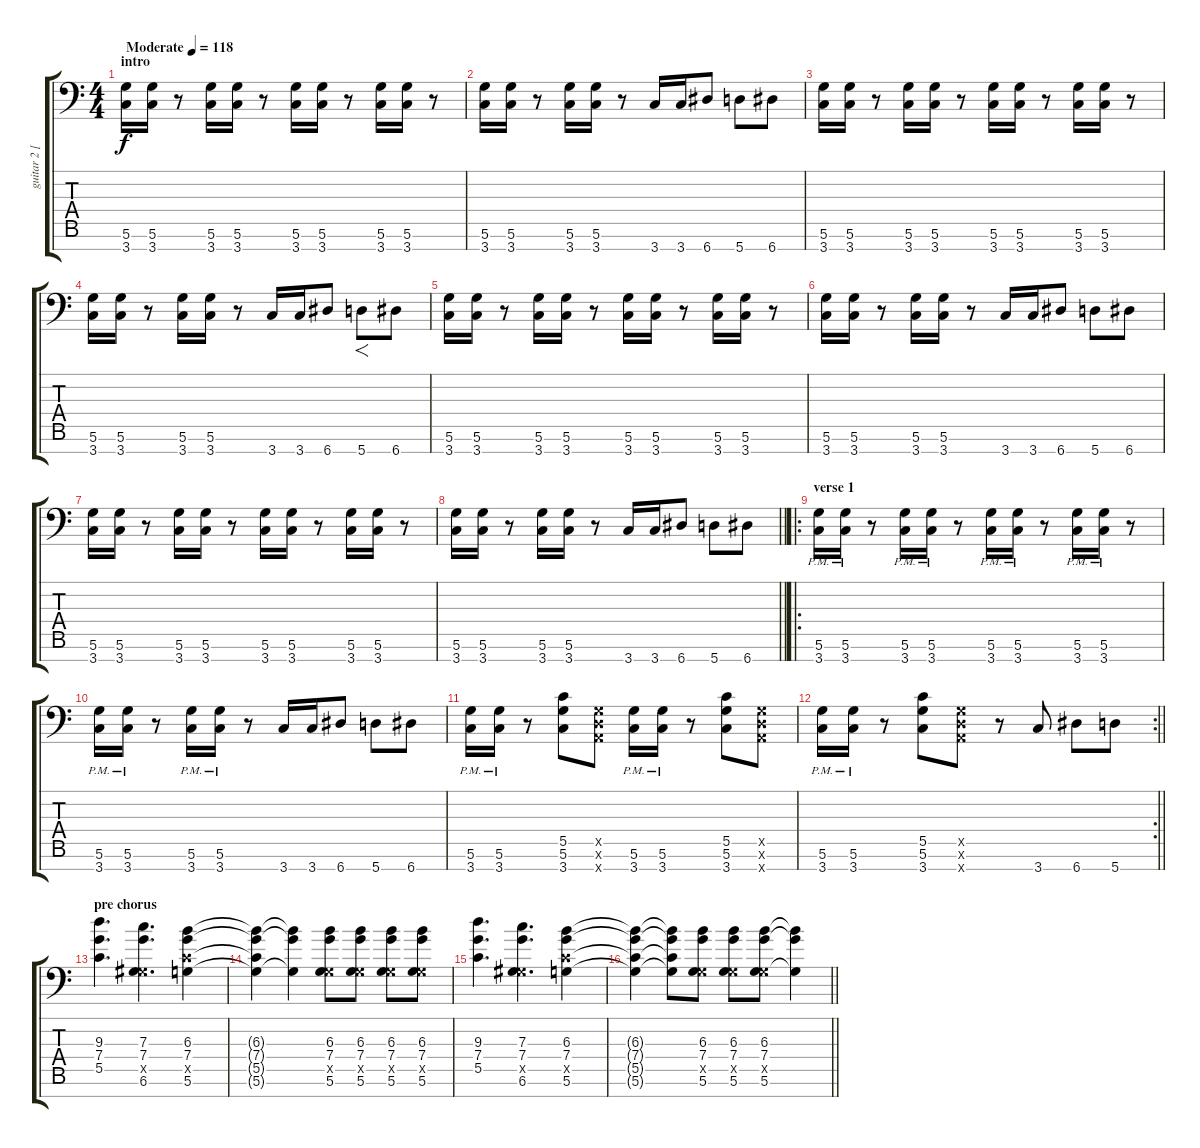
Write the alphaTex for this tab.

\track ("guitar 2 [munky]" "guitar 2 [") {instrument distortionguitar}
\staff {score tabs}
\tuning (D4 A3 F3 C3 G2 D2 A1) {hide}
\ts (4 4)
\section ("" "intro")
\tempo (118 "Moderate")
\clef f4
\ks c
(5.6 3.7).16{dy f instrument distortionguitar} (5.6 3.7).16 r.8 (5.6 3.7).16 (5.6 3.7).16 r.8 (5.6 3.7).16 (5.6 3.7).16 r.8 (5.6 3.7).16 (5.6 3.7).16 r.8 |
(5.6 3.7).16 (5.6 3.7).16 r.8 (5.6 3.7).16 (5.6 3.7).16 r.8 3.7.16 3.7.16 6.7.8 5.7.8 6.7.8 |
(5.6 3.7).16 (5.6 3.7).16 r.8 (5.6 3.7).16 (5.6 3.7).16 r.8 (5.6 3.7).16 (5.6 3.7).16 r.8 (5.6 3.7).16 (5.6 3.7).16 r.8 |
(5.6 3.7).16 (5.6 3.7).16 r.8 (5.6 3.7).16 (5.6 3.7).16 r.8 3.7.16 3.7.16 6.7.8 5.7.8{f volume 5 balance 15} 6.7.8{volume 15 balance 5 instrument distortionguitar} |
(5.6 3.7).16{volume 16 balance 5 instrument distortionguitar} (5.6 3.7).16 r.8 (5.6 3.7).16 (5.6 3.7).16 r.8 (5.6 3.7).16 (5.6 3.7).16 r.8 (5.6 3.7).16 (5.6 3.7).16 r.8 |
(5.6 3.7).16 (5.6 3.7).16 r.8 (5.6 3.7).16 (5.6 3.7).16 r.8 3.7.16 3.7.16 6.7.8 5.7.8 6.7.8 |
(5.6 3.7).16 (5.6 3.7).16 r.8 (5.6 3.7).16 (5.6 3.7).16 r.8 (5.6 3.7).16 (5.6 3.7).16 r.8 (5.6 3.7).16 (5.6 3.7).16 r.8 |
\barLineRight lightlight
(5.6 3.7).16 (5.6 3.7).16 r.8 (5.6 3.7).16 (5.6 3.7).16 r.8 3.7.16 3.7.16 6.7.8 5.7.8 6.7.8 |
\ro
\section ("" "verse 1")
(5.6{pm} 3.7{pm}).16{volume 8 balance 4 instrument distortionguitar} (5.6{pm} 3.7{pm}).16 r.8 (5.6{pm} 3.7{pm}).16 (5.6{pm} 3.7{pm}).16 r.8 (5.6{pm} 3.7{pm}).16 (5.6{pm} 3.7{pm}).16 r.8 (5.6{pm} 3.7{pm}).16 (5.6{pm} 3.7{pm}).16 r.8 |
(5.6{pm} 3.7{pm}).16 (5.6{pm} 3.7{pm}).16 r.8 (5.6{pm} 3.7{pm}).16 (5.6{pm} 3.7{pm}).16 r.8 3.7.16 3.7.16 6.7.8 5.7.8 6.7.8 |
(5.6{pm} 3.7{pm}).16{volume 16} (5.6{pm} 3.7{pm}).16 r.8 (5.5 5.6 3.7).8 (0.5{x} 0.6{x} 0.7{x}).8 (5.6{pm} 3.7{pm}).16 (5.6{pm} 3.7{pm}).16 r.8 (5.5 5.6 3.7).8 (0.5{x} 0.6{x} 0.7{x}).8 |
\rc 2
\barLineRight lightlight
(5.6{pm} 3.7{pm}).16 (5.6{pm} 3.7{pm}).16 r.8 (5.5 5.6 3.7).8 (0.5{x} 0.6{x} 0.7{x}).8 r.8 3.7.8 6.7.8 5.7.8 |
\section ("" "pre chorus")
(9.3 7.4 5.5).4{d volume 15 instrument electricguitarclean} (7.3 7.4 0.5{x} 6.6).4{d} (6.3 7.4 5.5{x} 5.6).4 |
(6.3{t} 7.4{t} 5.5{t} 5.6{t}).4 (6.3{t} 7.4{t} 5.6{t}).4 (6.3 7.4 0.5{x} 5.6).8 (6.3 7.4 0.5{x} 5.6).8 (6.3 7.4 0.5{x} 5.6).8 (6.3 7.4 0.5{x} 5.6).8 |
(9.3 7.4 5.5).4{d} (7.3 7.4 0.5{x} 6.6).4{d} (6.3 7.4 5.5{x} 5.6).4 |
\barLineRight lightlight
(6.3{t} 7.4{t} 5.5{t} 5.6{t}).4 (6.3{t} 7.4{t} 5.5{t} 5.6{t}).8 (6.3 7.4 0.5{x} 5.6).8 (6.3 7.4 0.5{x} 5.6).8 (6.3 7.4 0.5{x} 5.6).8 (6.3{t} 7.4{t} 5.6{t}).4
